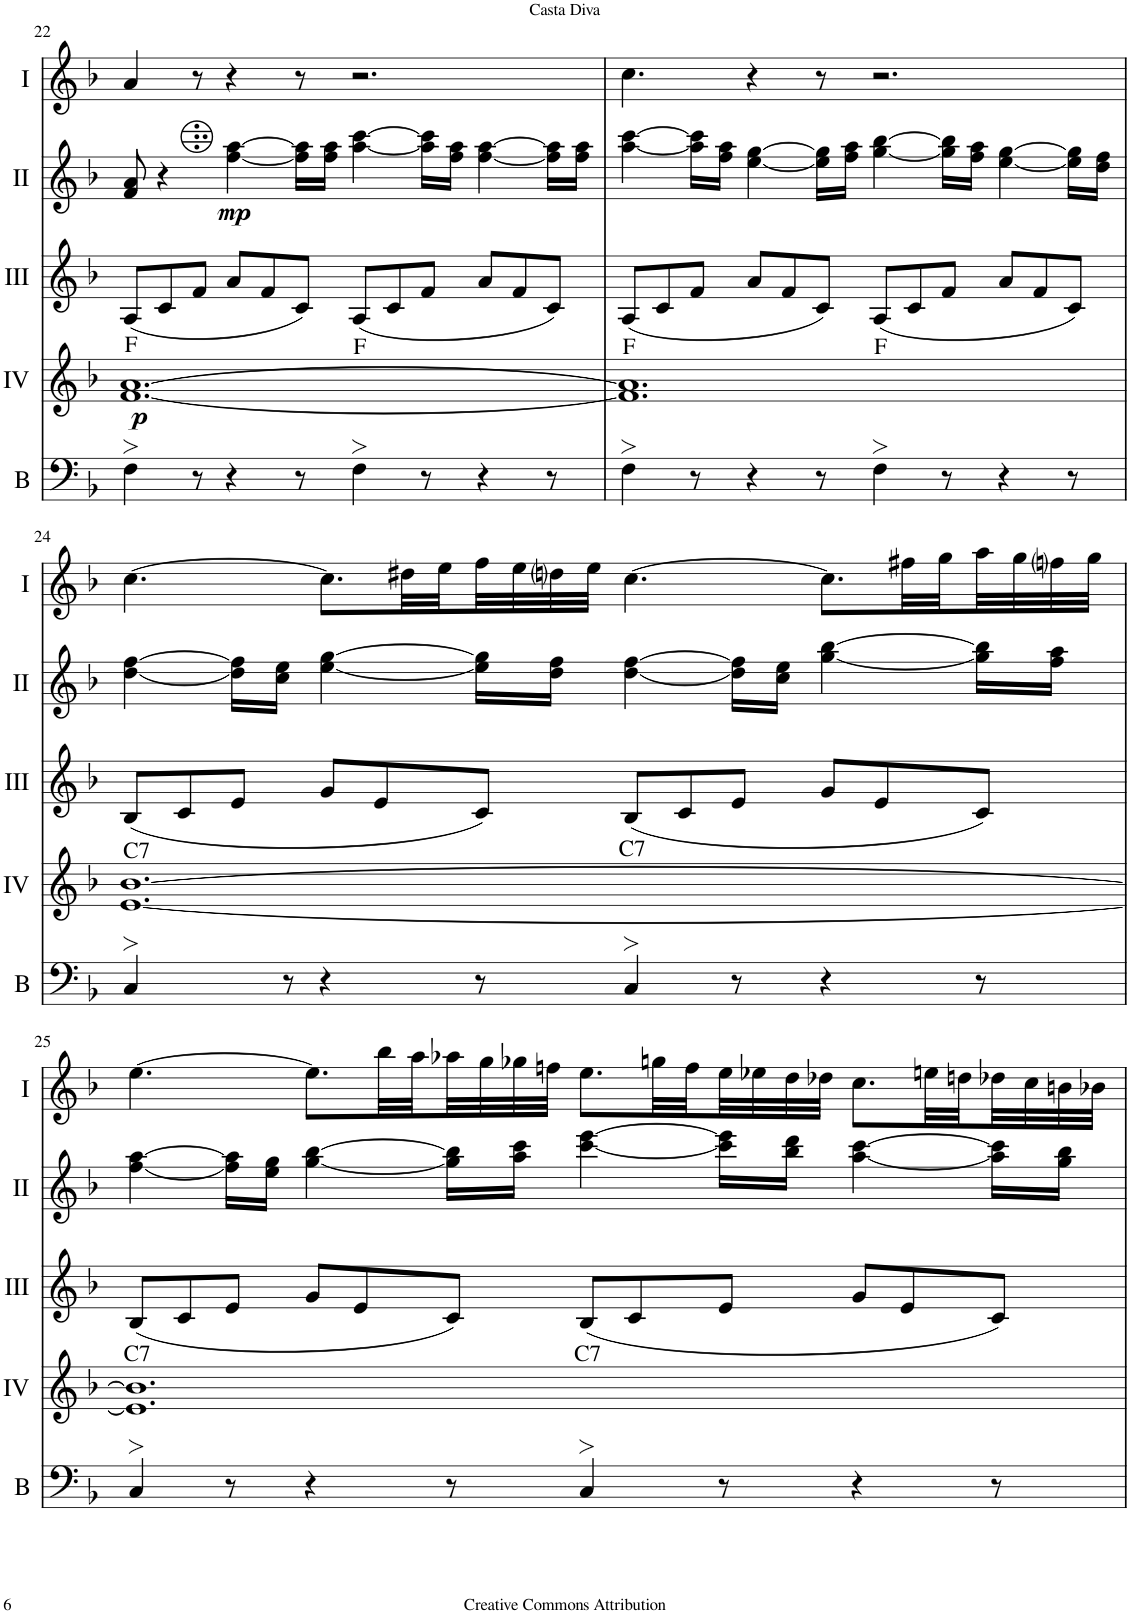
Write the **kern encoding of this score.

**kern	**kern	**dynam	**kern	**kern	**dynam	**kern
*part5	*part4	*part4	*part3	*part2	*part2	*part1
*staff5	*staff4	*staff4	*staff3	*staff2	*staff2	*staff1
*I"Basson	*I"Acc. 4	*	*I"Acc. 3	*I"Acc. 2	*	*I"Acc. 1
*I'B	*	*	*	*	*	*
!!LO:PB:g=z
*clefF4	*clefG2	*	*clefG2	*clefG2	*	*clefG2
*Trd7c12	*Trd7c12	*	*	*	*	*
*k[b-]	*k[b-]	*	*k[b-]	*k[b-]	*	*k[b-]
*M12/8	*M12/8	*	*M12/8	*M12/8	*	*M12/8
=22	=22	=22	=22	=22	=22	=22
!	!	!	!LO:TX:b:t=F	!	!	!
!	!	!LO:DY:b	!	!	!	!
4F>\	[1.f [1.a	p	(8A/L	8f/ 8a/	.	4a/
.	.	.	8c/	4r	.	.
8r	.	.	8f/J	.	.	8r
!	!	!	!	!	!LO:DY:b	!
4r	.	.	8a/L	[4ff\ [4aa\	mp	4r
.	.	.	8f/	.	.	.
8r	.	.	8c/J)	16ff\] 16aa\]LL	.	8r
.	.	.	.	16ff\ 16aa\JJ	.	.
!	!	!	!LO:TX:b:t=F	!	!	!
4F>\	.	.	(8A/L	[4aa\ [4ccc\	.	2.r
.	.	.	8c/	.	.	.
8r	.	.	8f/J	16aa\] 16ccc\]LL	.	.
.	.	.	.	16ff\ 16aa\JJ	.	.
4r	.	.	8a/L	[4ff\ [4aa\	.	.
.	.	.	8f/	.	.	.
8r	.	.	8c/J)	16ff\] 16aa\]LL	.	.
.	.	.	.	16ff\ 16aa\JJ	.	.
=23	=23	=23	=23	=23	=23	=23
!	!	!	!LO:TX:b:t=F	!	!	!
4F>\	1.f] 1.a]	.	(8A/L	[4aa\ [4ccc\	.	4.cc\
.	.	.	8c/	.	.	.
8r	.	.	8f/J	16aa\] 16ccc\]LL	.	.
.	.	.	.	16ff\ 16aa\JJ	.	.
4r	.	.	8a/L	[4ee\ [4gg\	.	4r
.	.	.	8f/	.	.	.
8r	.	.	8c/J)	16ee\] 16gg\]LL	.	8r
.	.	.	.	16ff\ 16aa\JJ	.	.
!	!	!	!LO:TX:b:t=F	!	!	!
4F>\	.	.	(8A/L	[4gg\ [4bb-\	.	2.r
.	.	.	8c/	.	.	.
8r	.	.	8f/J	16gg\] 16bb-\]LL	.	.
.	.	.	.	16ff\ 16aa\JJ	.	.
4r	.	.	8a/L	[4ee\ [4gg\	.	.
.	.	.	8f/	.	.	.
8r	.	.	8c/J)	16ee\] 16gg\]LL	.	.
.	.	.	.	16dd\ 16ff\JJ	.	.
!!LO:LB:g=z
=24	=24	=24	=24	=24	=24	=24
!	!	!	!LO:TX:b:t=C7	!	!	!
4C>/	[1.e [1.b-	.	(8B-/L	[4dd\ [4ff\	.	[4.cc\
.	.	.	8c/	.	.	.
8r	.	.	8e/J	16dd\] 16ff\]LL	.	.
.	.	.	.	16cc\ 16ee\JJ	.	.
4r	.	.	8g/L	[4ee\ [4gg\	.	8.cc\L]
.	.	.	8e/	.	.	.
.	.	.	.	.	.	32dd#X\LL
.	.	.	.	.	.	32ee\
8r	.	.	8c/J)	16ee\] 16gg\]LL	.	32ff\
.	.	.	.	.	.	32ee\
.	.	.	.	16dd\ 16ff\JJ	.	32ddni\
.	.	.	.	.	.	32ee\JJJ
!	!	!	!LO:TX:b:t=C7	!	!	!
4C>/	.	.	(8B-/L	[4dd\ [4ff\	.	[4.cc\
.	.	.	8c/	.	.	.
8r	.	.	8e/J	16dd\] 16ff\]LL	.	.
.	.	.	.	16cc\ 16ee\JJ	.	.
4r	.	.	8g/L	[4gg\ [4bb-\	.	8.cc\L]
.	.	.	8e/	.	.	.
.	.	.	.	.	.	32ff#X\LL
.	.	.	.	.	.	32gg\
8r	.	.	8c/J)	16gg\] 16bb-\]LL	.	32aa\
.	.	.	.	.	.	32gg\
.	.	.	.	16ff\ 16aa\JJ	.	32ffni\
.	.	.	.	.	.	32gg\JJJ
!!LO:LB:g=z
=25	=25	=25	=25	=25	=25	=25
!	!	!	!LO:TX:b:t=C7	!	!	!
4C>/	1.e] 1.b-]	.	(8B-/L	[4ff\ [4aa\	.	[4.ee\
.	.	.	8c/	.	.	.
8r	.	.	8e/J	16ff\] 16aa\]LL	.	.
.	.	.	.	16ee\ 16gg\JJ	.	.
4r	.	.	8g/L	[4gg\ [4bb-\	.	8.ee\L]
.	.	.	8e/	.	.	.
.	.	.	.	.	.	32bb-\LL
.	.	.	.	.	.	32aa\
8r	.	.	8c/J)	16gg\] 16bb-\]LL	.	32aa-X\
.	.	.	.	.	.	32gg\
.	.	.	.	16aa\ 16ccc\JJ	.	32gg-X\
.	.	.	.	.	.	32ffn\JJJ
!	!	!	!LO:TX:b:t=C7	!	!	!
4C>/	.	.	(8B-/L	[4ccc\ [4eee\	.	8.ee\L
.	.	.	8c/	.	.	.
.	.	.	.	.	.	32ggn\LL
.	.	.	.	.	.	32ff\
8r	.	.	8e/J	16ccc\] 16eee\]LL	.	32ee\
.	.	.	.	.	.	32ee-X\
.	.	.	.	16bb-\ 16ddd\JJ	.	32dd\
.	.	.	.	.	.	32dd-X\JJJ
4r	.	.	8g/L	[4aa\ [4ccc\	.	8.cc\L
.	.	.	8e/	.	.	.
.	.	.	.	.	.	32een\LL
.	.	.	.	.	.	32ddn\
8r	.	.	8c/J)	16aa\] 16ccc\]LL	.	32dd-X\
.	.	.	.	.	.	32cc\
.	.	.	.	16gg\ 16bb-\JJ	.	32bn\
.	.	.	.	.	.	32b-X\JJJ
=	=	=	=	=	=	=
*-	*-	*-	*-	*-	*-	*-
